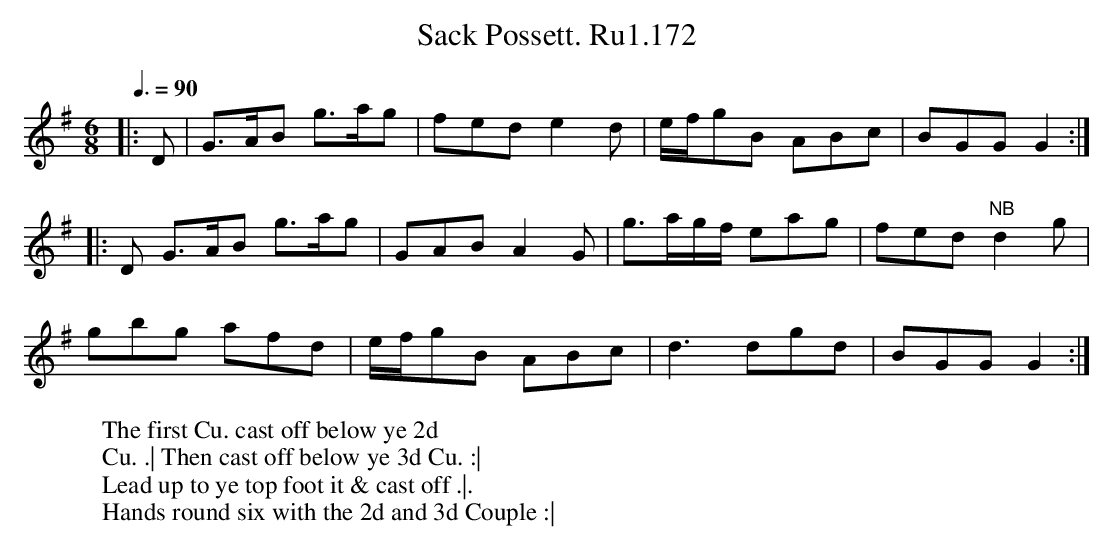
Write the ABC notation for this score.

X:1
T:Sack Possett. Ru1.172
M:6/8
L:1/8
W:The first Cu. cast off below ye 2d
W:Cu. .| Then cast off below ye 3d Cu. :|
W:Lead up to ye top foot it & cast off .|.
W:Hands round six with the 2d and 3d Couple :|
Q:3/8=90
K:G
|:D | G>AB g>ag | fed e2d | e/f/gB ABc | BGG G2 :|
|: D G>AB g>ag | GAB A2G | g>ag/f/ eag | fed "NB"d2g |
gbg afd | e/f/gB ABc | d3 dgd | BGG G2 :|]
